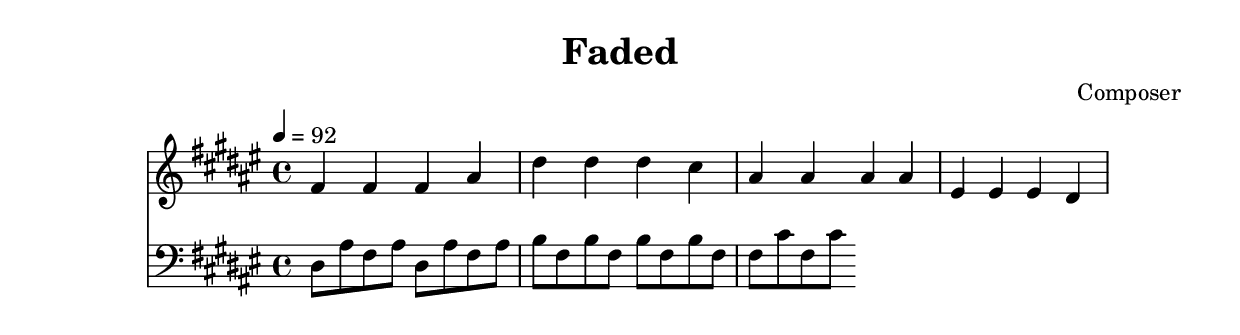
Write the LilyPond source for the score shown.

\header {
  title = "Faded"
  composer = "Composer"
}
\language english
\score {
  
<<

  \relative c' { \key fs \major
  \tempo 4=92
    fs fs fs as |
    ds ds ds cs |
    as as as as|
    es es es ds
  }

  %\relative c
   { \key fs \major
  \clef bass
  
    ds8 as fs as 
    %\octaveCheck c
    ds8 as fs as |

    %\octaveCheck c  
    b fs b fs  
    b fs b fs |

    %\octaveCheck c  
    fs cs' fs cs'
    

  }


  >>

  \layout {}
  \midi {}
}